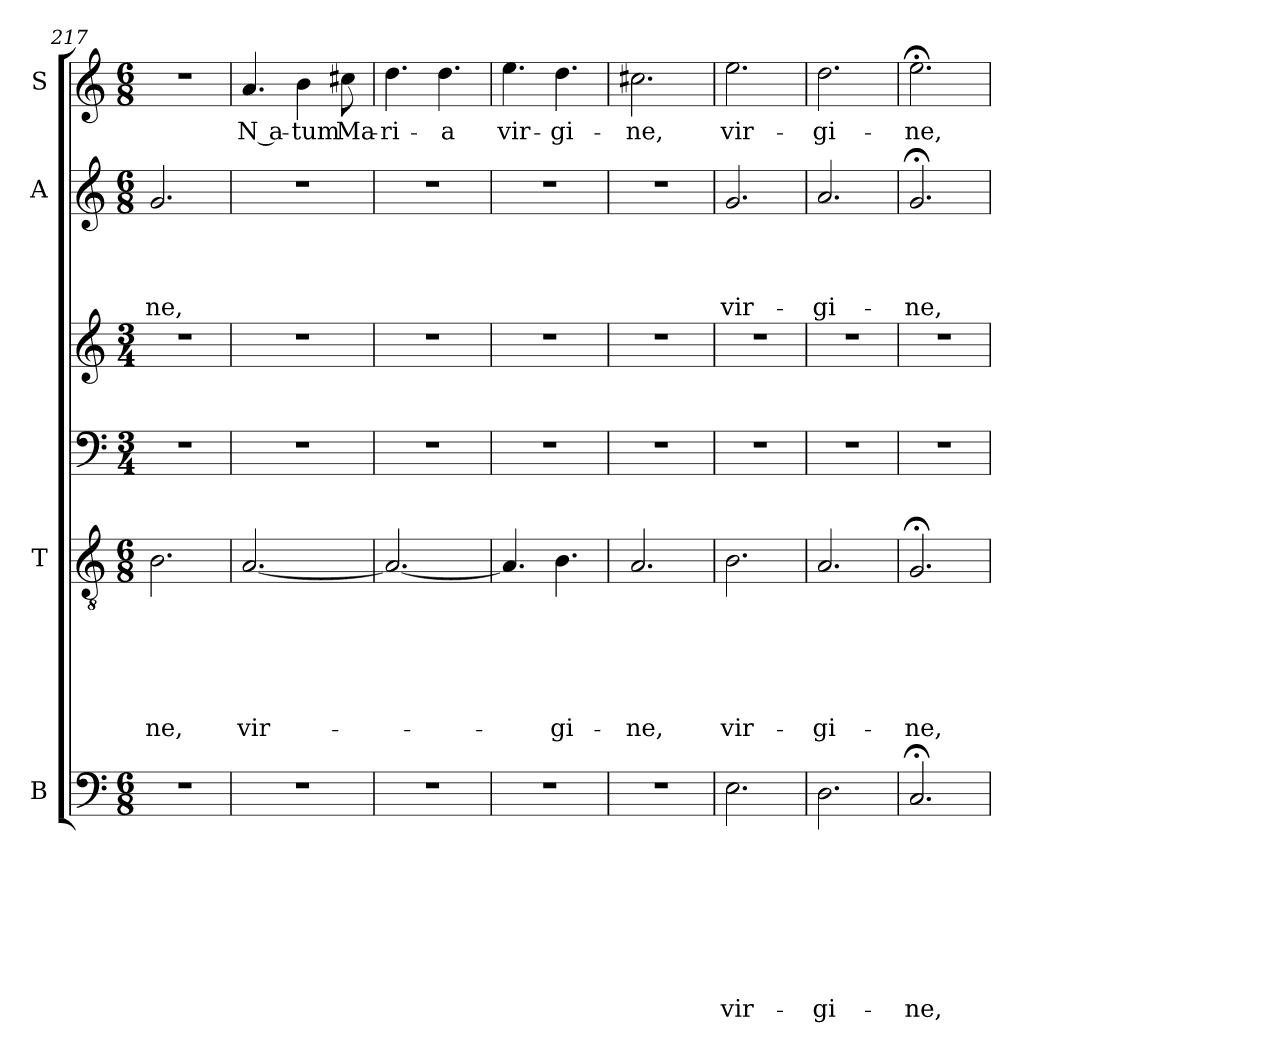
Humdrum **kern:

**kern	**text	**text	**text	**text	**text	**text	**text	**text	**kern	**text	**text	**text	**text	**text	**text	**kern	**kern	**kern	**text	**text	**text	**text	**kern	**text
*part6	*part6	*part6	*part6	*part6	*part6	*part6	*part6	*part6	*part5	*part5	*part5	*part5	*part5	*part5	*part5	*part4	*part3	*part2	*part2	*part2	*part2	*part2	*part1	*part1
*staff6	*staff6	*staff6	*staff6	*staff6	*staff6	*staff6	*staff6	*staff6	*staff5	*staff5	*staff5	*staff5	*staff5	*staff5	*staff5	*staff4	*staff3	*staff2	*staff2	*staff2	*staff2	*staff2	*staff1	*staff1
*I"B	*	*	*	*	*	*	*	*	*I"T	*	*	*	*	*	*	*	*	*I"A	*	*	*	*	*I"S	*
*I'B	*	*	*	*	*	*	*	*	*I'T	*	*	*	*	*	*	*	*	*I'A	*	*	*	*	*I'S	*
*clefF4	*	*	*	*	*	*	*	*	*clefGv2	*	*	*	*	*	*	*clefF4	*clefG2	*clefG2	*	*	*	*	*clefG2	*
*k[]	*	*	*	*	*	*	*	*	*k[]	*	*	*	*	*	*	*k[]	*k[]	*k[]	*	*	*	*	*k[]	*
*C:	*	*	*	*	*	*	*	*	*C:	*	*	*	*	*	*	*C:	*C:	*C:	*	*	*	*	*C:	*
*M6/8	*	*	*	*	*	*	*	*	*M6/8	*	*	*	*	*	*	*M3/4	*M3/4	*M6/8	*	*	*	*	*M6/8	*
=217	=217	=217	=217	=217	=217	=217	=217	=217	=217	=217	=217	=217	=217	=217	=217	=217	=217	=217	=217	=217	=217	=217	=217	=217
!LO:N:vis=1	!	!	!	!	!	!	!	!	!	!	!	!	!	!	!LO:LY:b	!	!	!	!	!	!	!LO:LY:b	!LO:N:vis=1	!
2.r	.	.	.	.	.	.	.	.	2.B\	.	.	.	.	.	-ne,	2.r	2.r	2.g/	.	.	.	-ne,	2.r	.
=218	=218	=218	=218	=218	=218	=218	=218	=218	=218	=218	=218	=218	=218	=218	=218	=218	=218	=218	=218	=218	=218	=218	=218	=218
!LO:N:vis=1	!	!	!	!	!	!	!	!	!	!	!	!	!	!	!LO:LY:b	!	!	!LO:N:vis=1	!	!	!	!	!	!LO:LY:b:rj
2.r	.	.	.	.	.	.	.	.	[<2.A/	.	.	.	.	.	vir-	2.r	2.r	2.r	.	.	.	.	4.a/	N a-
!	!	!	!	!	!	!	!	!	!	!	!	!	!	!	!	!	!	!	!	!	!	!	!	!LO:LY:b
.	.	.	.	.	.	.	.	.	.	.	.	.	.	.	.	.	.	.	.	.	.	.	4b\	-tum
!	!	!	!	!	!	!	!	!	!	!	!	!	!	!	!	!	!	!	!	!	!	!	!	!LO:LY:b
.	.	.	.	.	.	.	.	.	.	.	.	.	.	.	.	.	.	.	.	.	.	.	8cc#X\	Ma-
=219	=219	=219	=219	=219	=219	=219	=219	=219	=219	=219	=219	=219	=219	=219	=219	=219	=219	=219	=219	=219	=219	=219	=219	=219
!LO:N:vis=1	!	!	!	!	!	!	!	!	!	!	!	!	!	!	!	!	!	!LO:N:vis=1	!	!	!	!	!	!LO:LY:b
2.r	.	.	.	.	.	.	.	.	2.A/_	.	.	.	.	.	.	2.r	2.r	2.r	.	.	.	.	4.dd\	-ri-
!	!	!	!	!	!	!	!	!	!	!	!	!	!	!	!	!	!	!	!	!	!	!	!	!LO:LY:b
.	.	.	.	.	.	.	.	.	.	.	.	.	.	.	.	.	.	.	.	.	.	.	4.dd\	-a
=220	=220	=220	=220	=220	=220	=220	=220	=220	=220	=220	=220	=220	=220	=220	=220	=220	=220	=220	=220	=220	=220	=220	=220	=220
!LO:N:vis=1	!	!	!	!	!	!	!	!	!	!	!	!	!	!	!	!	!	!LO:N:vis=1	!	!	!	!	!	!LO:LY:b
2.r	.	.	.	.	.	.	.	.	4.A/]	.	.	.	.	.	.	2.r	2.r	2.r	.	.	.	.	4.ee\	vir-
!	!	!	!	!	!	!	!	!	!	!	!	!	!	!	!LO:LY:b	!	!	!	!	!	!	!	!	!LO:LY:b
.	.	.	.	.	.	.	.	.	4.B\	.	.	.	.	.	-gi-	.	.	.	.	.	.	.	4.dd\	-gi-
=221	=221	=221	=221	=221	=221	=221	=221	=221	=221	=221	=221	=221	=221	=221	=221	=221	=221	=221	=221	=221	=221	=221	=221	=221
!LO:N:vis=1	!	!	!	!	!	!	!	!	!	!	!	!	!	!	!LO:LY:b	!	!	!LO:N:vis=1	!	!	!	!	!	!LO:LY:b
2.r	.	.	.	.	.	.	.	.	2.A/	.	.	.	.	.	-ne,	2.r	2.r	2.r	.	.	.	.	2.cc#X\	-ne,
=222	=222	=222	=222	=222	=222	=222	=222	=222	=222	=222	=222	=222	=222	=222	=222	=222	=222	=222	=222	=222	=222	=222	=222	=222
!	!	!	!	!	!	!	!	!LO:LY:b	!	!	!	!	!	!	!LO:LY:b	!	!	!	!	!	!	!LO:LY:b	!	!LO:LY:b
2.E\	.	.	.	.	.	.	.	vir-	2.B\	.	.	.	.	.	vir-	2.r	2.r	2.g/	.	.	.	vir-	2.ee\	vir-
=223	=223	=223	=223	=223	=223	=223	=223	=223	=223	=223	=223	=223	=223	=223	=223	=223	=223	=223	=223	=223	=223	=223	=223	=223
!	!	!	!	!	!	!	!	!LO:LY:b	!	!	!	!	!	!	!LO:LY:b	!	!	!	!	!	!	!LO:LY:b	!	!LO:LY:b
2.D\	.	.	.	.	.	.	.	-gi-	2.A/	.	.	.	.	.	-gi-	2.r	2.r	2.a/	.	.	.	-gi-	2.dd\	-gi-
=224	=224	=224	=224	=224	=224	=224	=224	=224	=224	=224	=224	=224	=224	=224	=224	=224	=224	=224	=224	=224	=224	=224	=224	=224
!	!	!	!	!	!	!	!	!LO:LY:b	!	!	!	!	!	!	!LO:LY:b	!	!	!	!	!	!	!LO:LY:b	!	!LO:LY:b
2.C;/	.	.	.	.	.	.	.	-ne,	2.G;/	.	.	.	.	.	-ne,	2.r	2.r	2.g;/	.	.	.	-ne,	2.ee;<\	-ne,
=	=	=	=	=	=	=	=	=	=	=	=	=	=	=	=	=	=	=	=	=	=	=	=	=
*-	*-	*-	*-	*-	*-	*-	*-	*-	*-	*-	*-	*-	*-	*-	*-	*-	*-	*-	*-	*-	*-	*-	*-	*-
